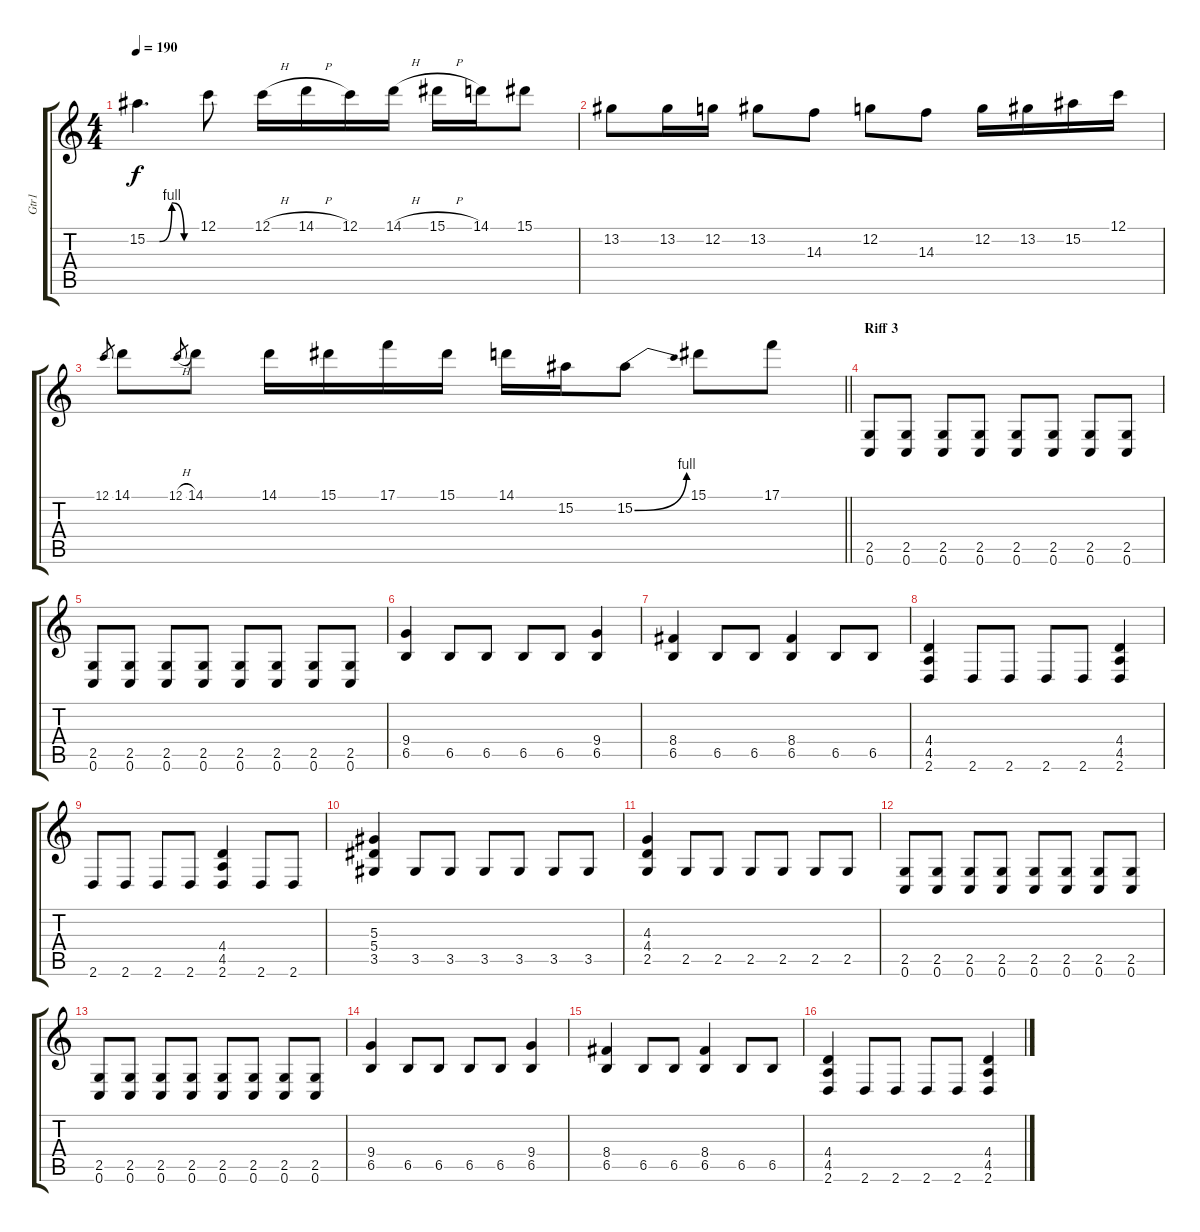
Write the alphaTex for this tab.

\track ("Gtr1" "Gtr1") {instrument distortionguitar}
\staff {score tabs}
\tuning (C4 G3 Eb3 Bb2 F2 C2) {hide}
\ts (4 4)
\tempo 190
\clef g2
\ks c
15.2{be (custom 0 0 15 0 30 4 45 0 60 0)}.4{d dy f} 12.1.8 12.1{h}.16 14.1{h}.16 12.1.16 14.1{h}.16 15.1{h}.16 14.1.16 15.1.8 |
13.2.8 13.2.16 12.2.16 13.2.8 14.3.8 12.2.8 14.3.8 12.2.16 13.2.16 15.2.16 12.1.16 |
\barLineRight lightlight
12.1.8{gr} 14.1.8 12.1{h}.8{gr} 14.1.8 14.1.16 15.1.16 17.1.16 15.1.16 14.1.16 15.2.16 15.2{be (bend 0 0 60 4)}.8 15.1.8 17.1.8 |
\section ("" "Riff 3")
(2.5 0.6).8 (2.5 0.6).8 (2.5 0.6).8 (2.5 0.6).8 (2.5 0.6).8 (2.5 0.6).8 (2.5 0.6).8 (2.5 0.6).8 |
(2.5 0.6).8 (2.5 0.6).8 (2.5 0.6).8 (2.5 0.6).8 (2.5 0.6).8 (2.5 0.6).8 (2.5 0.6).8 (2.5 0.6).8 |
(9.4 6.5).4 6.5.8 6.5.8 6.5.8 6.5.8 (9.4 6.5).4 |
(8.4 6.5).4 6.5.8 6.5.8 (8.4 6.5).4 6.5.8 6.5.8 |
(4.4 4.5 2.6).4 2.6.8 2.6.8 2.6.8 2.6.8 (4.4 4.5 2.6).4 |
2.6.8 2.6.8 2.6.8 2.6.8 (4.4 4.5 2.6).4 2.6.8 2.6.8 |
(5.3 5.4 3.5).4 3.5.8 3.5.8 3.5.8 3.5.8 3.5.8 3.5.8 |
(4.3 4.4 2.5).4 2.5.8 2.5.8 2.5.8 2.5.8 2.5.8 2.5.8 |
(2.5 0.6).8 (2.5 0.6).8 (2.5 0.6).8 (2.5 0.6).8 (2.5 0.6).8 (2.5 0.6).8 (2.5 0.6).8 (2.5 0.6).8 |
(2.5 0.6).8 (2.5 0.6).8 (2.5 0.6).8 (2.5 0.6).8 (2.5 0.6).8 (2.5 0.6).8 (2.5 0.6).8 (2.5 0.6).8 |
(9.4 6.5).4 6.5.8 6.5.8 6.5.8 6.5.8 (9.4 6.5).4 |
(8.4 6.5).4 6.5.8 6.5.8 (8.4 6.5).4 6.5.8 6.5.8 |
(4.4 4.5 2.6).4 2.6.8 2.6.8 2.6.8 2.6.8 (4.4 4.5 2.6).4
